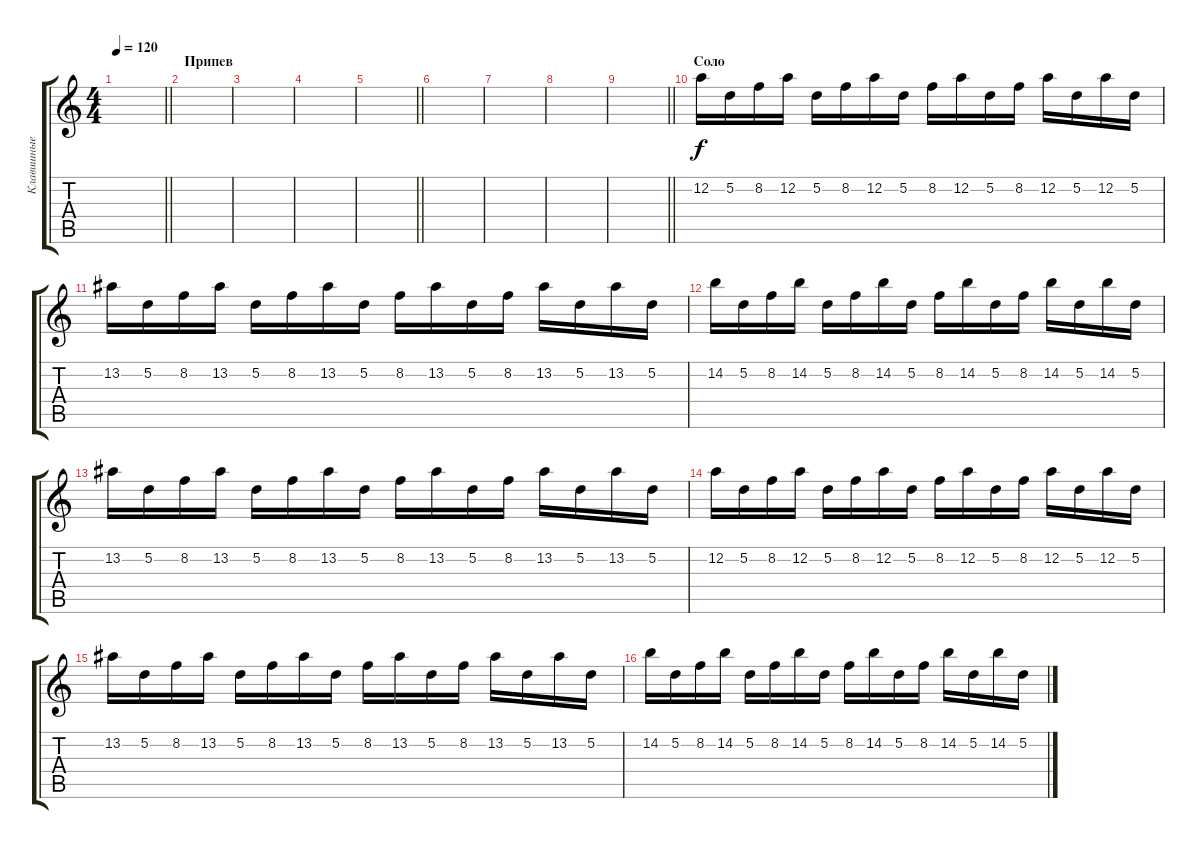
\track ("Клавишные - Соло" "Клавишные ") {instrument overdrivenguitar}
\staff {score tabs}
\tuning (D4 A3 F3 C3 G2 C2) {hide}
\ts (4 4)
\tempo 120
\clef g2
\barLineRight lightlight
\ks c
|
\section ("" "Припев")
|
|
|
\barLineRight lightlight
|
|
|
|
\barLineRight lightlight
|
\section ("" "Соло")
12.2.16 5.2.16 8.2.16 12.2.16 5.2.16 8.2.16 12.2.16 5.2.16 8.2.16 12.2.16 5.2.16 8.2.16 12.2.16 5.2.16 12.2.16 5.2.16 |
13.2.16 5.2.16 8.2.16 13.2.16 5.2.16 8.2.16 13.2.16 5.2.16 8.2.16 13.2.16 5.2.16 8.2.16 13.2.16 5.2.16 13.2.16 5.2.16 |
14.2.16 5.2.16 8.2.16 14.2.16 5.2.16 8.2.16 14.2.16 5.2.16 8.2.16 14.2.16 5.2.16 8.2.16 14.2.16 5.2.16 14.2.16 5.2.16 |
13.2.16 5.2.16 8.2.16 13.2.16 5.2.16 8.2.16 13.2.16 5.2.16 8.2.16 13.2.16 5.2.16 8.2.16 13.2.16 5.2.16 13.2.16 5.2.16 |
12.2.16 5.2.16 8.2.16 12.2.16 5.2.16 8.2.16 12.2.16 5.2.16 8.2.16 12.2.16 5.2.16 8.2.16 12.2.16 5.2.16 12.2.16 5.2.16 |
13.2.16 5.2.16 8.2.16 13.2.16 5.2.16 8.2.16 13.2.16 5.2.16 8.2.16 13.2.16 5.2.16 8.2.16 13.2.16 5.2.16 13.2.16 5.2.16 |
14.2.16 5.2.16 8.2.16 14.2.16 5.2.16 8.2.16 14.2.16 5.2.16 8.2.16 14.2.16 5.2.16 8.2.16 14.2.16 5.2.16 14.2.16 5.2.16
